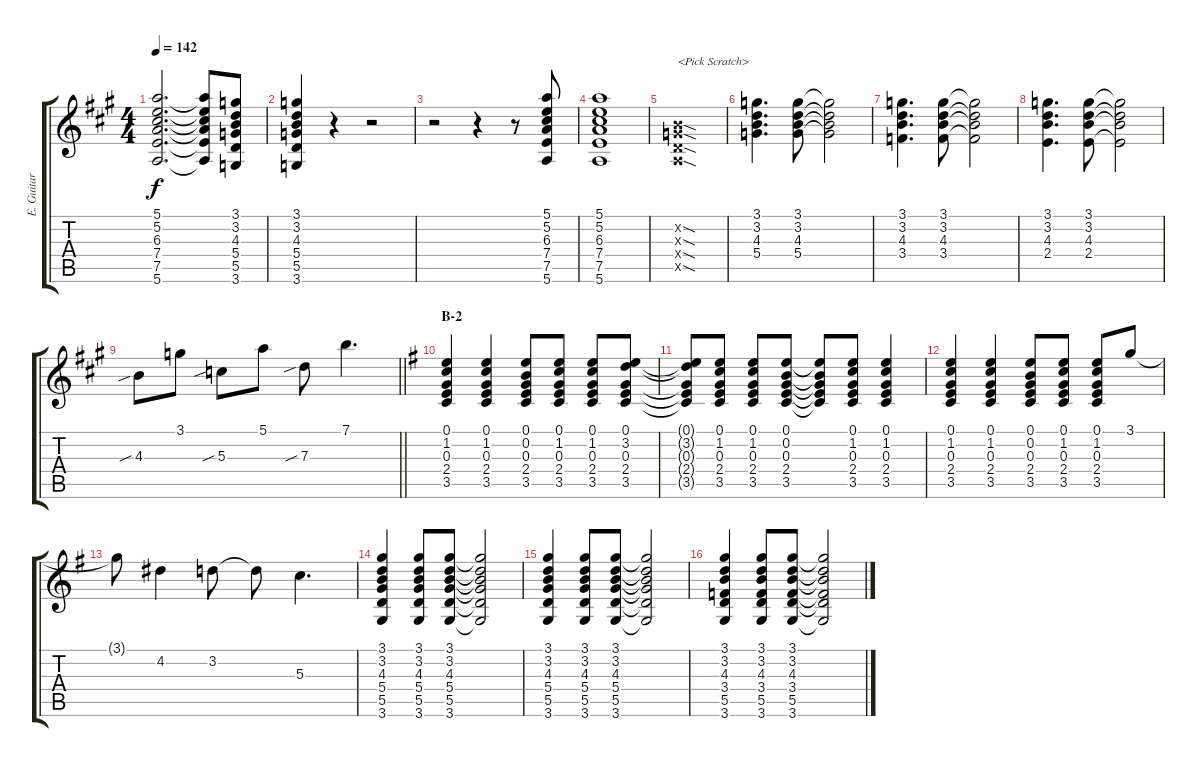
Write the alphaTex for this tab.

\track ("E. Guitar" "E. Guitar") {instrument overdrivenguitar}
\staff {score tabs}
\tuning (E4 B3 G3 D3 A2 E2) {hide}
\ts (4 4)
\tempo 142
\clef g2
\ks a
(5.1{t} 5.2{t} 6.3{t} 7.4{t} 7.5{t} 5.6{t}).2{d dy f} (5.1{t} 5.2{t} 6.3{t} 7.4{t} 7.5{t} 5.6{t}).8 (3.1 3.2 4.3 5.4 5.5 3.6).8 |
(3.1 3.2 4.3 5.4 5.5 3.6).4 r.4 r.2 |
r.2 r.4 r.8 (5.1 5.2 6.3 7.4 7.5 5.6).8 |
(5.1 5.2 6.3 7.4 7.5 5.6).1 |
(0.2{sod x} 0.3{sod x} 0.4{sod x} 0.5{sod x}).1{txt "<Pick Scratch>"} |
(3.1 3.2 4.3 5.4).4{d} (3.1 3.2 4.3 5.4).8 (3.1{t} 3.2{t} 4.3{t} 5.4{t}).2 |
(3.1 3.2 4.3 3.4).4{d} (3.1 3.2 4.3 3.4).8 (3.1{t} 3.2{t} 4.3{t} 3.4{t}).2 |
(3.1 3.2 4.3 2.4).4{d} (3.1 3.2 4.3 2.4).8 (3.1{t} 3.2{t} 4.3{t} 2.4{t}).2 |
\barLineRight lightlight
4.3{sib}.8 3.1.8 5.3{sib}.8 5.1.8 7.3{sib}.8 7.1.4{d} |
\section ("" "B-2")
\ks g
(0.1 1.2 0.3 2.4 3.5).4 (0.1 1.2 0.3 2.4 3.5).4 (0.1 0.2 0.3 2.4 3.5).8 (0.1 1.2 0.3 2.4 3.5).8 (0.1 1.2 0.3 2.4 3.5).8 (0.1 3.2 0.3 2.4 3.5).8 |
(0.1{t} 3.2{t} 0.3{t} 2.4{t} 3.5{t}).8 (0.1 1.2 0.3 2.4 3.5).8 (0.1 1.2 0.3 2.4 3.5).8 (0.1 0.2 0.3 2.4 3.5).8 (0.1{t} 0.2{t} 0.3{t} 2.4{t} 3.5{t}).8 (0.1 1.2 0.3 2.4 3.5).8 (0.1 1.2 0.3 2.4 3.5).4 |
(0.1 1.2 0.3 2.4 3.5).4 (0.1 1.2 0.3 2.4 3.5).4 (0.1 0.2 0.3 2.4 3.5).8 (0.1 1.2 0.3 2.4 3.5).8 (0.1 1.2 0.3 2.4 3.5).8 3.1.8 |
3.1{t}.8 4.2.4 3.2.8 3.2{t}.8 5.3.4{d} |
(3.1 3.2 4.3 5.4 5.5 3.6).4 (3.1 3.2 4.3 5.4 5.5 3.6).8 (3.1 3.2 4.3 5.4 5.5 3.6).8 (3.1{t} 3.2{t} 4.3{t} 5.4{t} 5.5{t} 3.6{t}).2 |
(3.1 3.2 4.3 5.4 5.5 3.6).4 (3.1 3.2 4.3 5.4 5.5 3.6).8 (3.1 3.2 4.3 5.4 5.5 3.6).8 (3.1{t} 3.2{t} 4.3{t} 5.4{t} 5.5{t} 3.6{t}).2 |
(3.1 3.2 4.3 3.4 5.5 3.6).4 (3.1 3.2 4.3 3.4 5.5 3.6).8 (3.1 3.2 4.3 3.4 5.5 3.6).8 (3.1{t} 3.2{t} 4.3{t} 3.4{t} 5.5{t} 3.6{t}).2
